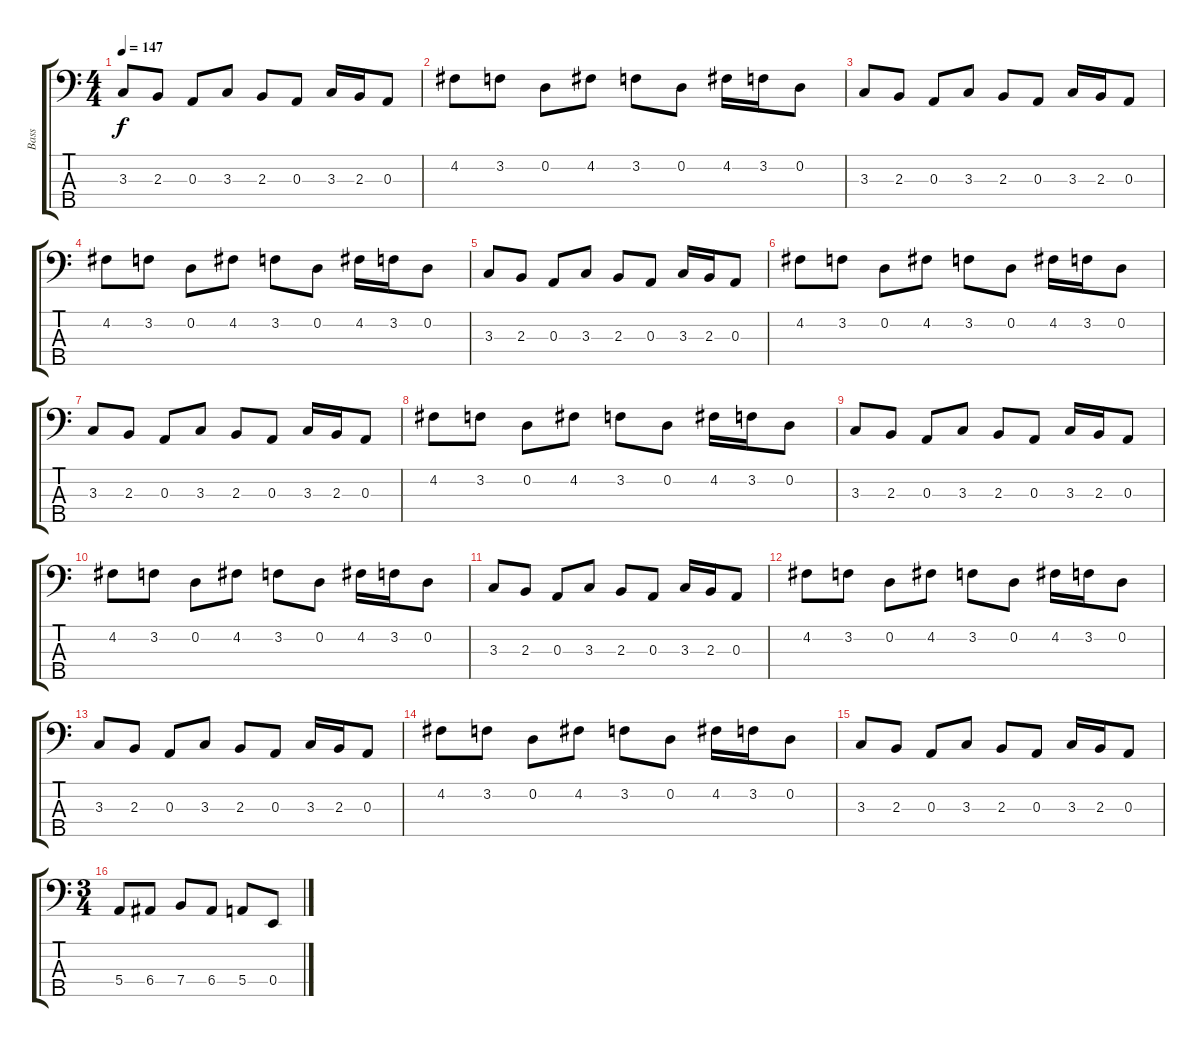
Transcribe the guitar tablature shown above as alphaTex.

\track ("Bass" "Bass") {instrument electricbasspick}
\staff {score tabs}
\tuning (G2 D2 A1 E1 B0) {hide}
\ts (4 4)
\tempo 147
\clef f4
\ks c
3.3.8{dy f} 2.3.8 0.3.8 3.3.8 2.3.8 0.3.8 3.3.16 2.3.16 0.3.8 |
4.2.8 3.2.8 0.2.8 4.2.8 3.2.8 0.2.8 4.2.16 3.2.16 0.2.8 |
3.3.8 2.3.8 0.3.8 3.3.8 2.3.8 0.3.8 3.3.16 2.3.16 0.3.8 |
4.2.8 3.2.8 0.2.8 4.2.8 3.2.8 0.2.8 4.2.16 3.2.16 0.2.8 |
3.3.8 2.3.8 0.3.8 3.3.8 2.3.8 0.3.8 3.3.16 2.3.16 0.3.8 |
4.2.8 3.2.8 0.2.8 4.2.8 3.2.8 0.2.8 4.2.16 3.2.16 0.2.8 |
3.3.8 2.3.8 0.3.8 3.3.8 2.3.8 0.3.8 3.3.16 2.3.16 0.3.8 |
4.2.8 3.2.8 0.2.8 4.2.8 3.2.8 0.2.8 4.2.16 3.2.16 0.2.8 |
3.3.8 2.3.8 0.3.8 3.3.8 2.3.8 0.3.8 3.3.16 2.3.16 0.3.8 |
4.2.8 3.2.8 0.2.8 4.2.8 3.2.8 0.2.8 4.2.16 3.2.16 0.2.8 |
3.3.8 2.3.8 0.3.8 3.3.8 2.3.8 0.3.8 3.3.16 2.3.16 0.3.8 |
4.2.8 3.2.8 0.2.8 4.2.8 3.2.8 0.2.8 4.2.16 3.2.16 0.2.8 |
3.3.8 2.3.8 0.3.8 3.3.8 2.3.8 0.3.8 3.3.16 2.3.16 0.3.8 |
4.2.8 3.2.8 0.2.8 4.2.8 3.2.8 0.2.8 4.2.16 3.2.16 0.2.8 |
3.3.8 2.3.8 0.3.8 3.3.8 2.3.8 0.3.8 3.3.16 2.3.16 0.3.8 |
\ts (3 4)
5.4.8 6.4.8 7.4.8 6.4.8 5.4.8 0.4.8
